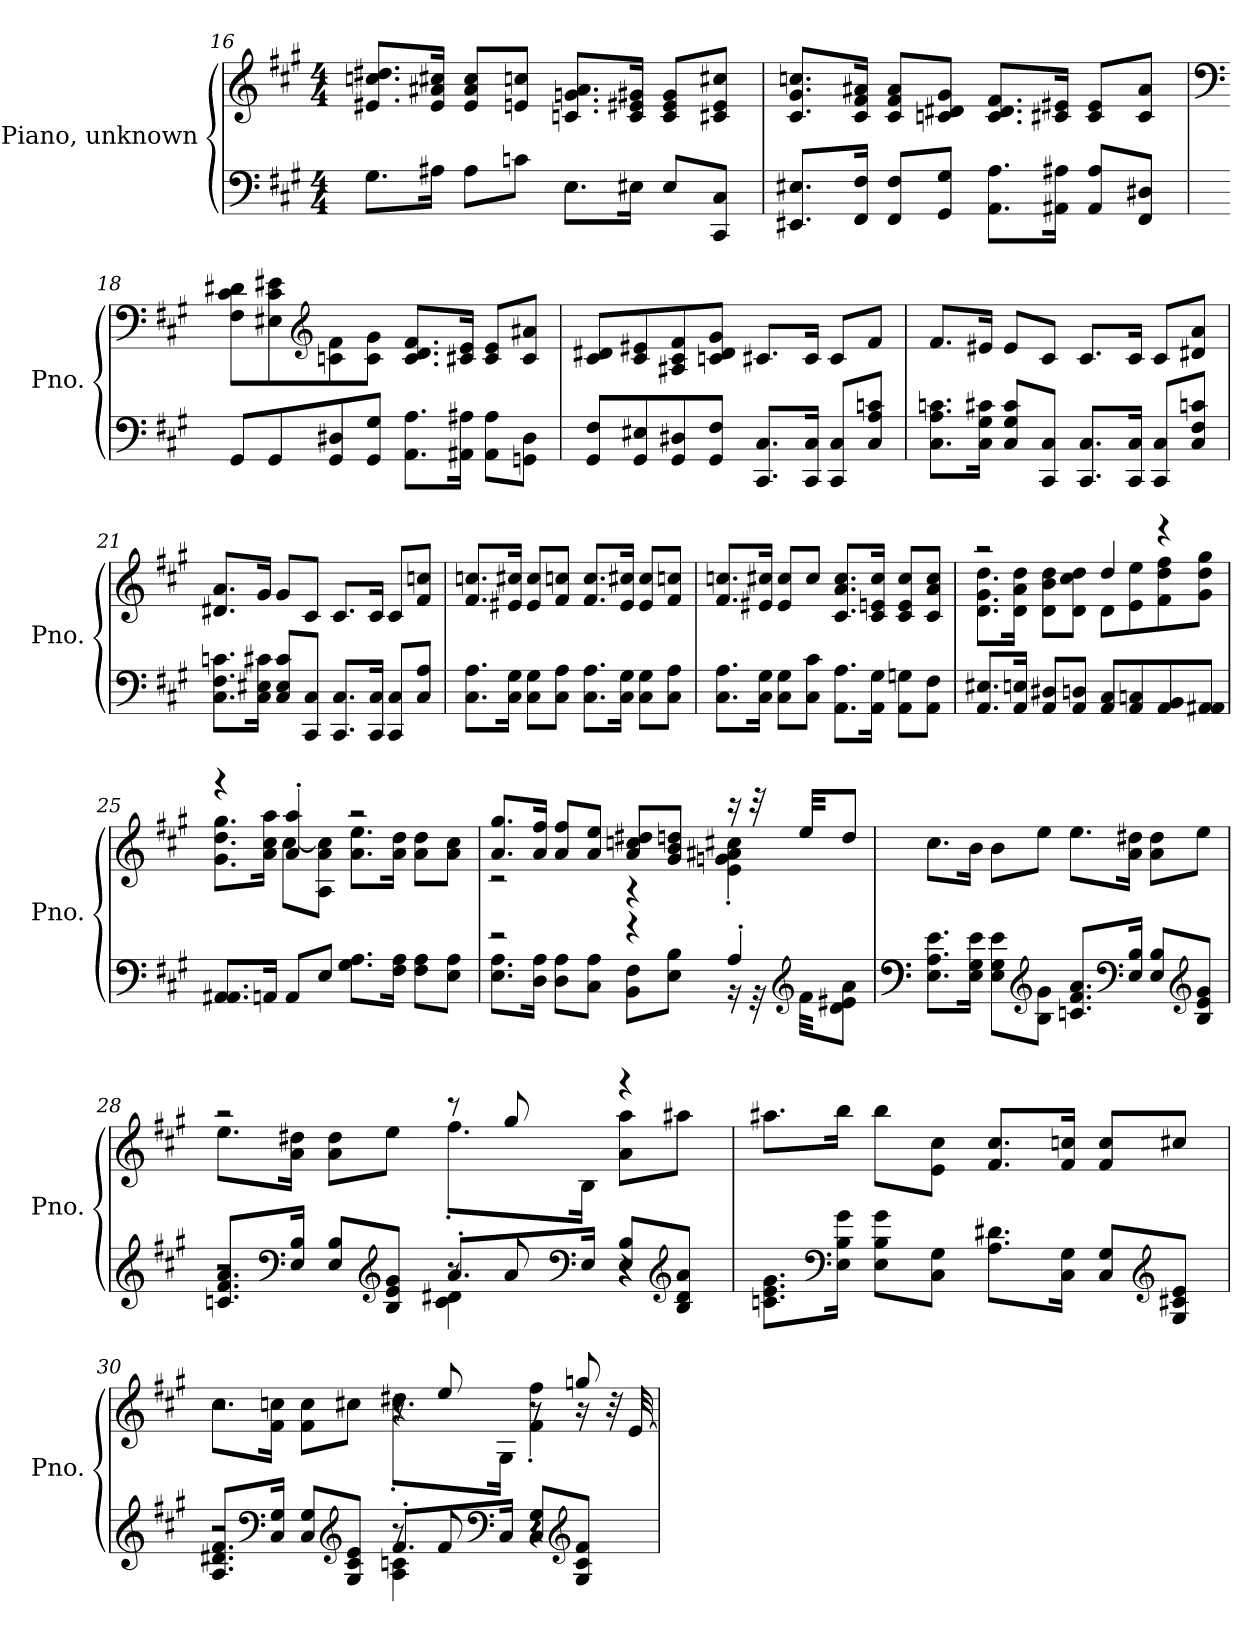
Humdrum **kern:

**kern	**kern
*part1	*part1
*staff2	*staff1
*I"Piano, unknown	*
*I'Pno.	*
!!LO:PB:g=z
*clefF4	*clefG2
*k[f#c#g#]	*k[f#c#g#]
*M4/4	*M4/4
=16	=16
8.G#\L	8.e#X/ 8.ccn/ 8.dd#X/L
16A#X\Jk	16e#/ 16a#X/ 16cc#X/Jk
8A#\L	8e#/ 8a#/ 8cc#/L
8cn\J	8en/ 8ccn/J
8.E\L	8.cn/ 8.gn/ 8.a#/L
16E#X\Jk	16c/ 16e#X/ 16g#X/Jk
8E#/L	8c/ 8e#/ 8g#/L
8CC#/ 8C#/J	8c#X/ 8e#/ 8cc#X/J
=17	=17
8.EE#X/ 8.E#X/L	8.c#/ 8.g#/ 8.ccn/L
16FF#/ 16F#/Jk	16c#/ 16f#/ 16a#X/Jk
8FF#/ 8F#/L	8c#/ 8f#/ 8a#/L
8GG#/ 8G#/J	8cn/ 8d#X/ 8g#/J
8.AA\ 8.A\L	8.c/ 8.d#/ 8.f#/L
16AA#X\ 16A#X\Jk	16c#X/ 16e#X/Jk
8AA#/ 8A#/L	8c#/ 8e#/L
8FF#/ 8D#X/J	8c#/ 8a#/J
!!LO:LB:g=z
=18	=18
*	*clefF4
8GG#/L	8F#\ 8c#\ 8d#X\L
8GG#/	8E#X\ 8c#\ 8e#X\
*	*clefG2
8GG#/ 8D#X/	8cn\ 8f#\
8GG#/ 8G#/J	8c\ 8g#\J
8.AA\ 8.A\L	8.c/ 8.d#/ 8.f#/L
16AA#X\ 16A#X\Jk	16c#X/ 16e#/Jk
8AA#\ 8A#\L	8c#/ 8e#/L
8GGn\ 8D#\J	8c#/ 8a#X/J
=19	=19
8GG#/ 8F#/L	8c#/ 8d#X/L
8GG#/ 8E#X/	8c#/ 8e#X/
8GG#/ 8D#X/	8A#X/ 8c#/ 8f#/
8GG#/ 8F#/J	8cn/ 8d#/ 8g#/J
8.CC#/ 8.C#/L	8.c#X/L
16CC#/ 16C#/Jk	16c#/Jk
8CC#/ 8C#/L	8c#/L
8C#/ 8A/ 8cn/J	8f#/J
!!LO:LB:g=z
=20	=20
8.C#\ 8.A\ 8.cn\L	8.f#/L
16C#\ 16G#\ 16c#X\Jk	16e#X/Jk
8C#/ 8G#/ 8c#/L	8e#/L
8CC#/ 8C#/J	8c#/J
8.CC#/ 8.C#/L	8.c#/L
16CC#/ 16C#/Jk	16c#/Jk
8CC#/ 8C#/L	8c#/L
8C#/ 8F#/ 8cn/J	8d#X/ 8a/J
=21	=21
8.C#\ 8.F#\ 8.cn\L	8.d#X/ 8.a/L
16C#\ 16E#X\ 16c#X\Jk	16g#/Jk
8C#/ 8E#/ 8c#/L	8g#/L
8CC#/ 8C#/J	8c#/J
8.CC#/ 8.C#/L	8.c#/L
16CC#/ 16C#/Jk	16c#/Jk
8CC#/ 8C#/L	8c#/L
8C#/ 8A/J	8f#/ 8ccn/J
=22	=22
8.C#\ 8.A\L	8.f#/ 8.ccn/L
16C#\ 16G#\Jk	16e#X/ 16cc#X/Jk
8C#\ 8G#\L	8e#/ 8cc#/L
8C#\ 8A\J	8f#/ 8ccn/J
8.C#\ 8.A\L	8.f#/ 8.cc/L
16C#\ 16G#\Jk	16e#/ 16cc#X/Jk
8C#\ 8G#\L	8e#/ 8cc#/L
8C#\ 8A\J	8f#/ 8ccn/J
!!LO:LB:g=z
=23	=23
8.C#\ 8.A\L	8.f#/ 8.ccn/L
16C#\ 16G#\Jk	16e#X/ 16cc#X/Jk
8C#\ 8G#\L	8e#/ 8cc#/L
8C#\ 8c#\J	8cc#/J
8.AA\ 8.A\L	8.c#/ 8.a/ 8.cc#/L
16AA\ 16G#\Jk	16c#/ 16en/ 16cc#/Jk
8AA\ 8Gn\L	8c#/ 8e/ 8cc#/L
8AA\ 8F#\J	8c#/ 8a/ 8cc#/J
=24	=24
*	*^
8.AA/ 8.E#X/L	2r	8.d\ 8.g#\ 8.dd\L
16AA/ 16En/Jk	.	16d\ 16a\ 16dd\Jk
8AA/ 8D#X/L	.	8d\ 8b\ 8dd\L
8AA/ 8Dn/J	.	8d\ 8cc#\ 8dd\J
8AA/ 8C#/L	4dd/	8d\L
8AA/ 8Cn/	.	8e\ 8ee\
8AA/ 8BB/	4r	8f#\ 8dd\ 8ff#\
8AA/ 8AA#X/J	.	8g#\ 8dd\ 8gg#\J
=25	=25	=25
8.AA/ 8.AA#X/L	4r	8.g#\ 8.dd\ 8.gg#\L
16AAn/Jk	.	16a\ 16cc#\ 16aa\Jk
8AA/L	4a/' 4aa/'	[8cc#\L
8E/J	.	8A\ 8a\ 8cc#\]J
8.G#\ 8.A\L	2r	8.a\ 8.ee\L
16F#\ 16A\Jk	.	16a\ 16dd\Jk
8F#\ 8A\L	.	8a\ 8dd\L
8E\ 8A\J	.	8a\ 8cc#\J
!!LO:LB:g=z	!!
=26	=26	=26
*^	*	*
2r	8.E\ 8.A\L	8.a/ 8.gg#/L	2r
.	16D\ 16A\Jk	16a/ 16ff#/Jk	.
.	8D\ 8A\L	8a/ 8ff#/L	.
.	8C#\ 8A\J	8a/ 8ee/J	.
4r	8BB\ 8F#\L	8a/ 8ccn/ 8dd#X/L	4r
.	8E\ 8B\J	8g#/ 8b/ 8ddn/J	.
4A'/	16r	16r	4e\' 4gn\' 4a#X\' 4cc#X\'
.	32r	32r	.
*clefG2	*	*	*
.	32f#\KKL	32ee/KKL	.
.	8d\ 8e#X\ 8a\J	8dd/J	.
*v	*v	*	*
*	*v	*v
=27	=27
*clefF4	*
8.E\ 8.A\ 8.e\L	8.cc#\L
16E\ 16G#\ 16e\Jk	16b\Jk
8E\ 8G#\ 8e\L	8b\L
*clefG2	*
8B\ 8g#\J	8ee\J
8.cn/ 8.f#/ 8.a/L	8.ee\L
*clefF4	*
16E/ 16B/Jk	16a\ 16dd#X\Jk
8E/ 8B/L	8a\ 8dd#\L
*clefG2	*
8B/ 8e/ 8g#/J	8ee\J
!!LO:LB:g=z
=28	=28
*^	*^
*	*^	*	*
2r	2r	8.cn/ 8.f#/ 8.a/L	2r	8.ee\L
*clefF4	*	*	*	*
.	.	16E/ 16B/Jk	.	16a\ 16dd#X\Jk
.	.	8E/ 8B/L	.	8a\ 8dd#\L
*clefG2	*	*	*	*
.	.	8B/ 8e/ 8g#/J	.	8ee\J
8r	4c\ 4d#X\	8.a'/L	8r	8.ff#'\L
8a/	.	.	8gg#/	.
*clefF4	*	*	*	*
.	.	16E/Jk	.	16B\Jk
4r	4r	8E/ 8B/L	4r	8a\ 8aa\L
*clefG2	*	*	*	*
.	.	8B/ 8d#/ 8a/J	.	8aa#X\J
*v	*v	*v	*	*
*	*v	*v
=29	=29
8.cn\ 8.e\ 8.g#\L	8.aa#X\L
*clefF4	*
16E\ 16B\ 16g#\Jk	16bb\Jk
8E\ 8B\ 8g#\L	8bb\L
8C#\ 8G#\J	8e\ 8cc#\J
8.A\ 8.d#X\L	8.f#/ 8.cc#/L
16C#\ 16G#\Jk	16f#/ 16ccn/Jk
8C#/ 8G#/L	8f#/ 8cc/L
*clefG2	*
8G#/ 8c#X/ 8e/J	8cc#X/J
!!LO:PB:g=z
=30	=30
*^	*^
*	*^	*	*^
2r	2r	8.A/ 8.d#X/ 8.f#/L	2r	8.cc#\L	2r
*clefF4	*	*	*	*	*
.	.	16C#/ 16G#/Jk	.	16f#\ 16ccn\Jk	.
.	.	8C#/ 8G#/L	.	8f#\ 8cc\L	.
*clefG2	*	*	*	*	*
.	.	8G#/ 8c#/ 8e/J	.	8cc#X\J	.
8r	4A\ 4cn\	8.f#'/L	8r	8.dd#X'\L	4r
8f#/	.	.	8ee/	.	.
*clefF4	*	*	*	*	*
.	.	16C#/Jk	.	16G#\Jk	.
4r	4r	8C#/ 8G#/L	8r	4f#\' 4ff#\'	8r
*clefG2	*	*	*	*	*
.	.	8G#/ 8c/ 8f#/J	8ggn/	.	16r
.	.	.	.	.	32r
.	.	.	.	.	[32e/
*v	*v	*v	*	*	*
*	*v	*v	*v
=	=
*-	*-
